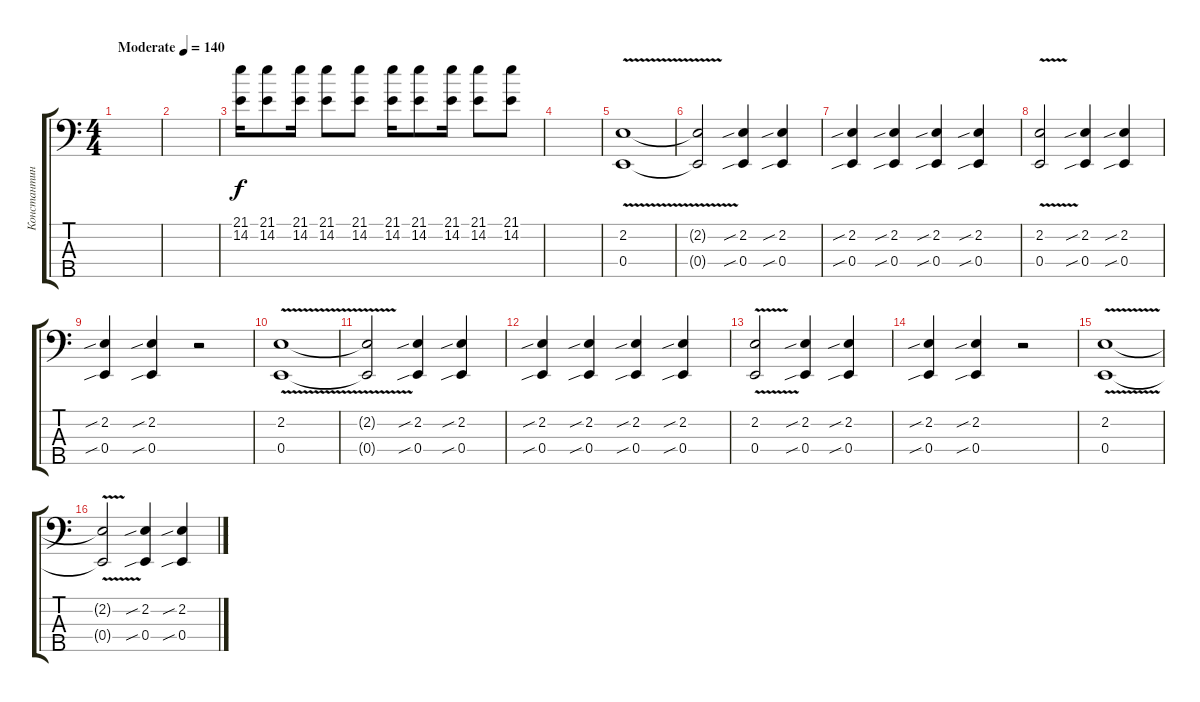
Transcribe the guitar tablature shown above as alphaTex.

\track ("Константин Бекрев (программирование)" "Константин") {instrument synthbass2}
\staff {score tabs}
\tuning (G2 D2 A1 E1 B0) {hide}
\ts (4 4)
\tempo (140 "Moderate")
\clef f4
\ks c
|
|
(21.1 14.2).16{volume 10 instrument lead2sawtooth} (21.1 14.2).8 (21.1 14.2).16 (21.1 14.2).8 (21.1 14.2).8 (21.1 14.2).16 (21.1 14.2).8 (21.1 14.2).16 (21.1 14.2).8 (21.1 14.2).8 |
|
(2.2{v} 0.4{v}).1{volume 10 instrument lead2sawtooth} |
(2.2{t} 0.4{t}).2 (2.2{sib} 0.4{sib}).4 (2.2{sib} 0.4{sib}).4 |
(2.2{sib} 0.4{sib}).4 (2.2{sib} 0.4{sib}).4 (2.2{sib} 0.4{sib}).4 (2.2{sib} 0.4{sib}).4 |
(2.2{v} 0.4{v}).2 (2.2{sib} 0.4{sib}).4 (2.2{sib} 0.4{sib}).4 |
(2.2{sib} 0.4{sib}).4 (2.2{sib} 0.4{sib}).4 r.2 |
(2.2{v} 0.4{v}).1{volume 10 instrument lead2sawtooth} |
(2.2{t} 0.4{t}).2 (2.2{sib} 0.4{sib}).4 (2.2{sib} 0.4{sib}).4 |
(2.2{sib} 0.4{sib}).4 (2.2{sib} 0.4{sib}).4 (2.2{sib} 0.4{sib}).4 (2.2{sib} 0.4{sib}).4 |
(2.2{v} 0.4{v}).2 (2.2{sib} 0.4{sib}).4 (2.2{sib} 0.4{sib}).4 |
(2.2{sib} 0.4{sib}).4 (2.2{sib} 0.4{sib}).4 r.2 |
(2.2{v} 0.4{v}).1{volume 10 instrument lead2sawtooth} |
(2.2{t} 0.4{t}).2 (2.2{sib} 0.4{sib}).4 (2.2{sib} 0.4{sib}).4
